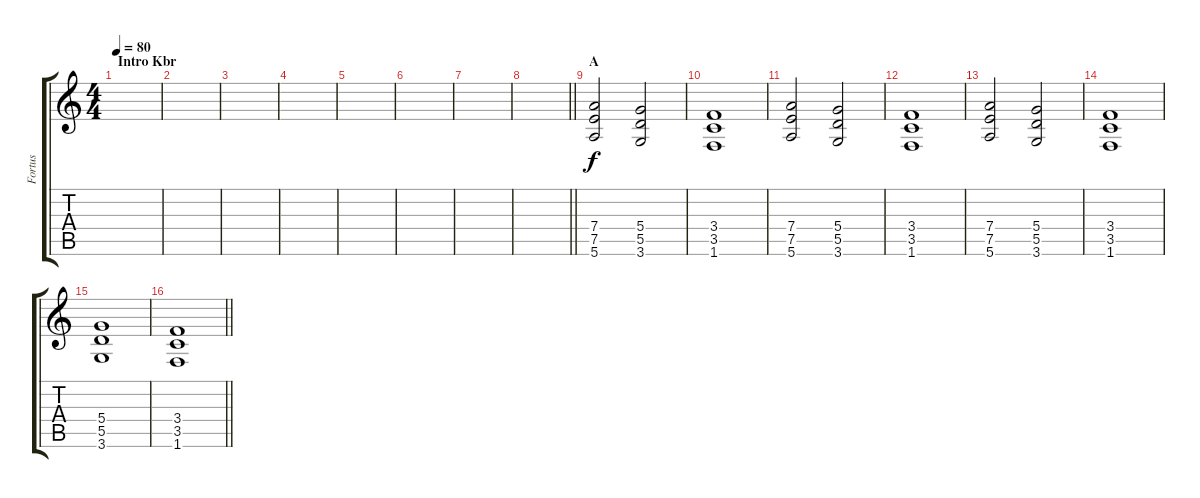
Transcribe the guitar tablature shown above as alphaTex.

\track ("Fortus" "Fortus") {instrument distortionguitar}
\staff {score tabs}
\tuning (E4 B3 G3 D3 A2 E2) {hide}
\ts (4 4)
\section ("" "Intro Kbr")
\tempo 80
\clef g2
\ks c
|
|
|
|
|
|
|
\barLineRight lightlight
|
\section ("" "A")
(7.4 7.5 5.6).2 (5.4 5.5 3.6).2 |
(3.4 3.5 1.6).1 |
(7.4 7.5 5.6).2 (5.4 5.5 3.6).2 |
(3.4 3.5 1.6).1 |
(7.4 7.5 5.6).2 (5.4 5.5 3.6).2 |
(3.4 3.5 1.6).1 |
(5.4 5.5 3.6).1 |
\barLineRight lightlight
(3.4 3.5 1.6).1
